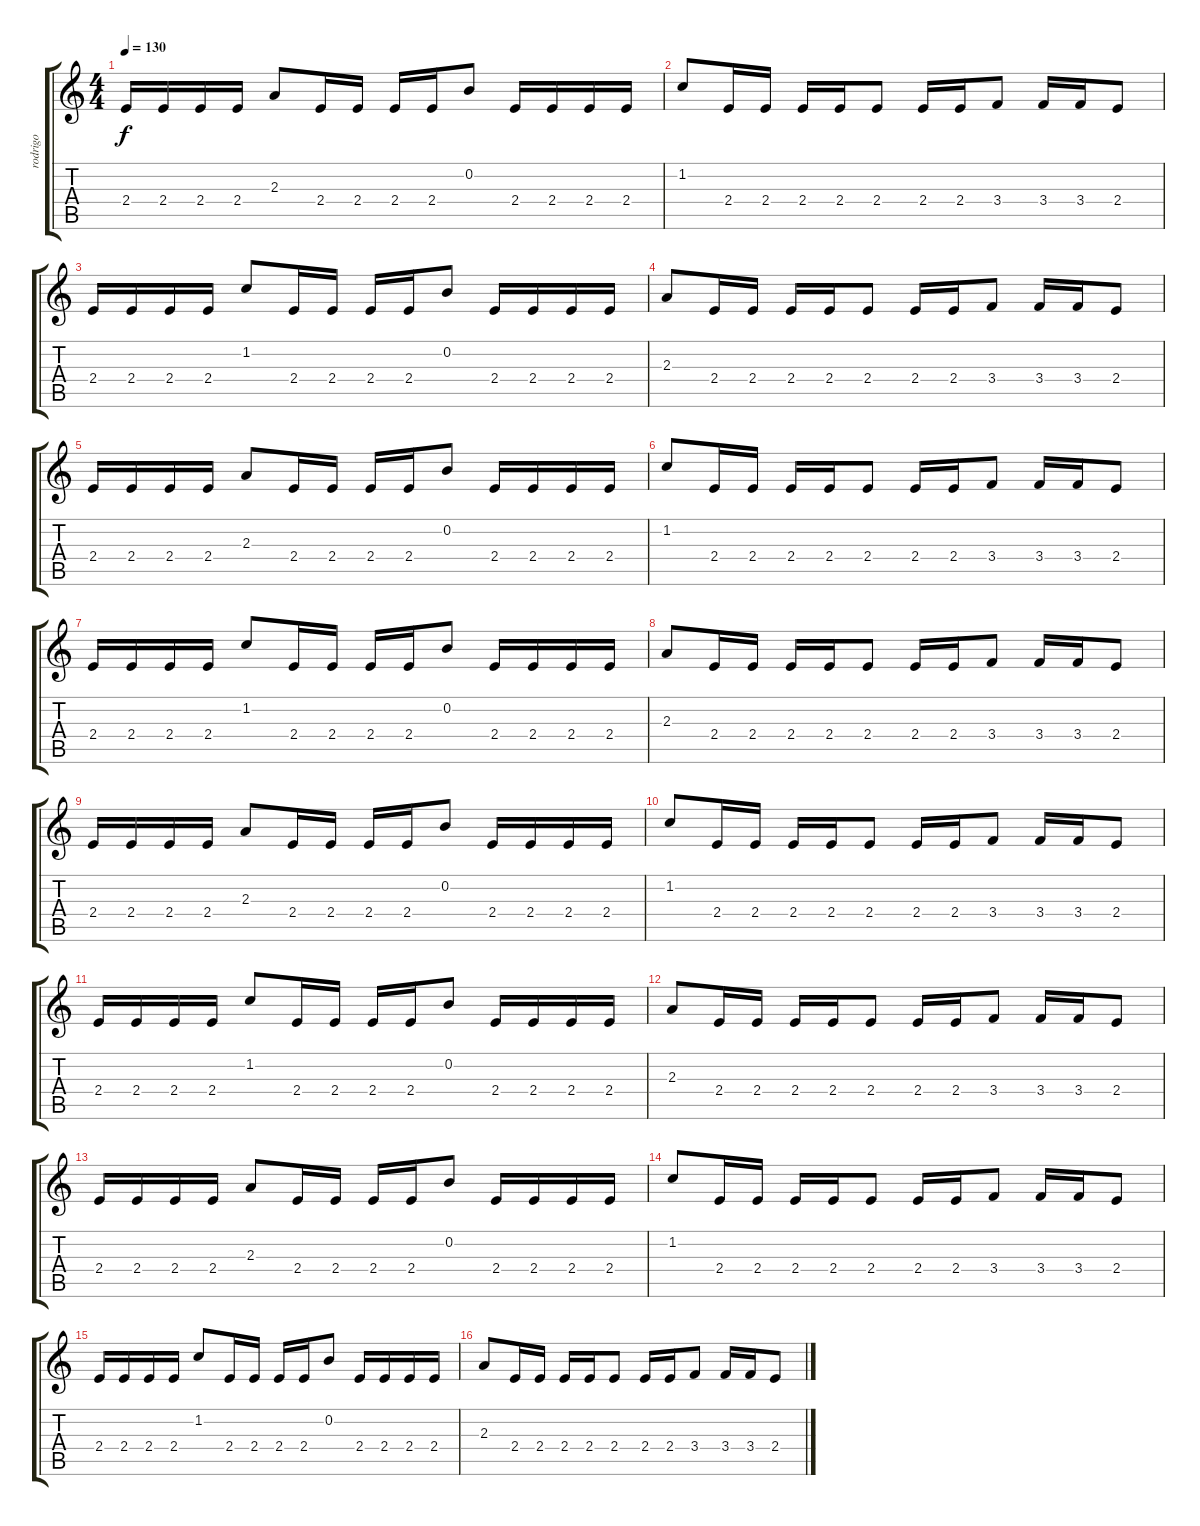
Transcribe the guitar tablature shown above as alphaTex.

\track ("rodrigo" "rodrigo") {instrument acousticguitarnylon}
\staff {score tabs}
\tuning (E4 B3 G3 D3 A2 E2) {hide}
\ts (4 4)
\tempo 130
\clef g2
\ks c
2.4.16{dy f} 2.4.16 2.4.16 2.4.16 2.3.8 2.4.16 2.4.16 2.4.16 2.4.16 0.2.8 2.4.16 2.4.16 2.4.16 2.4.16 |
1.2.8 2.4.16 2.4.16 2.4.16 2.4.16 2.4.8 2.4.16 2.4.16 3.4.8 3.4.16 3.4.16 2.4.8 |
2.4.16 2.4.16 2.4.16 2.4.16 1.2.8 2.4.16 2.4.16 2.4.16 2.4.16 0.2.8 2.4.16 2.4.16 2.4.16 2.4.16 |
2.3.8 2.4.16 2.4.16 2.4.16 2.4.16 2.4.8 2.4.16 2.4.16 3.4.8 3.4.16 3.4.16 2.4.8 |
2.4.16 2.4.16 2.4.16 2.4.16 2.3.8 2.4.16 2.4.16 2.4.16 2.4.16 0.2.8 2.4.16 2.4.16 2.4.16 2.4.16 |
1.2.8 2.4.16 2.4.16 2.4.16 2.4.16 2.4.8 2.4.16 2.4.16 3.4.8 3.4.16 3.4.16 2.4.8 |
2.4.16 2.4.16 2.4.16 2.4.16 1.2.8 2.4.16 2.4.16 2.4.16 2.4.16 0.2.8 2.4.16 2.4.16 2.4.16 2.4.16 |
2.3.8 2.4.16 2.4.16 2.4.16 2.4.16 2.4.8 2.4.16 2.4.16 3.4.8 3.4.16 3.4.16 2.4.8 |
2.4.16 2.4.16 2.4.16 2.4.16 2.3.8 2.4.16 2.4.16 2.4.16 2.4.16 0.2.8 2.4.16 2.4.16 2.4.16 2.4.16 |
1.2.8 2.4.16 2.4.16 2.4.16 2.4.16 2.4.8 2.4.16 2.4.16 3.4.8 3.4.16 3.4.16 2.4.8 |
2.4.16 2.4.16 2.4.16 2.4.16 1.2.8 2.4.16 2.4.16 2.4.16 2.4.16 0.2.8 2.4.16 2.4.16 2.4.16 2.4.16 |
2.3.8 2.4.16 2.4.16 2.4.16 2.4.16 2.4.8 2.4.16 2.4.16 3.4.8 3.4.16 3.4.16 2.4.8 |
2.4.16 2.4.16 2.4.16 2.4.16 2.3.8 2.4.16 2.4.16 2.4.16 2.4.16 0.2.8 2.4.16 2.4.16 2.4.16 2.4.16 |
1.2.8 2.4.16 2.4.16 2.4.16 2.4.16 2.4.8 2.4.16 2.4.16 3.4.8 3.4.16 3.4.16 2.4.8 |
2.4.16 2.4.16 2.4.16 2.4.16 1.2.8 2.4.16 2.4.16 2.4.16 2.4.16 0.2.8 2.4.16 2.4.16 2.4.16 2.4.16 |
2.3.8 2.4.16 2.4.16 2.4.16 2.4.16 2.4.8 2.4.16 2.4.16 3.4.8 3.4.16 3.4.16 2.4.8
